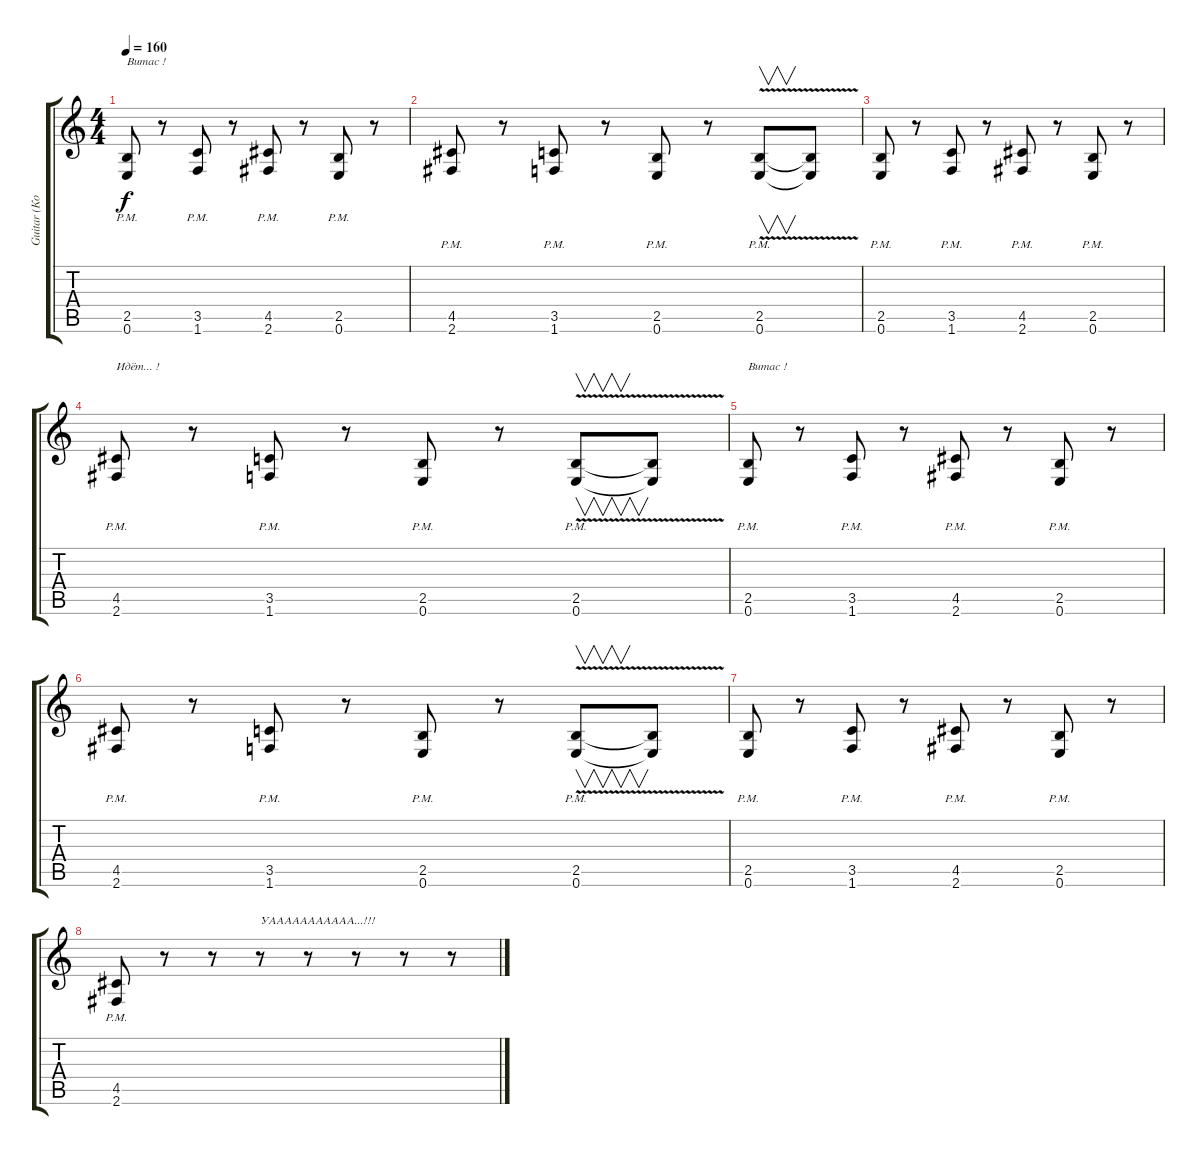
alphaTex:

\track ("Guitar (Колян)" "Guitar (Ко") {instrument distortionguitar}
\staff {score tabs}
\tuning (E4 B3 G3 D3 A2 E2) {hide}
\ts (4 4)
\tempo 160
\clef g2
\ks c
(2.5{pm} 0.6{pm}).8{txt "Витас !" dy f} r.8 (3.5{pm} 1.6{pm}).8 r.8 (4.5{pm} 2.6{pm}).8 r.8 (2.5{pm} 0.6{pm}).8 r.8 |
(4.5{pm} 2.6{pm}).8 r.8 (3.5{pm} 1.6{pm}).8 r.8 (2.5{pm} 0.6{pm}).8 r.8 (2.5{v pm} 0.6{v pm}).8{v} (2.5{t} 0.6{t}).8 |
(2.5{pm} 0.6{pm}).8 r.8 (3.5{pm} 1.6{pm}).8 r.8 (4.5{pm} 2.6{pm}).8 r.8 (2.5{pm} 0.6{pm}).8 r.8 |
(4.5{pm} 2.6{pm}).8{txt "Идёт... !"} r.8 (3.5{pm} 1.6{pm}).8 r.8 (2.5{pm} 0.6{pm}).8 r.8 (2.5{v pm} 0.6{v pm}).8{v} (2.5{t} 0.6{t}).8 |
(2.5{pm} 0.6{pm}).8{txt "Витас !"} r.8 (3.5{pm} 1.6{pm}).8 r.8 (4.5{pm} 2.6{pm}).8 r.8 (2.5{pm} 0.6{pm}).8 r.8 |
(4.5{pm} 2.6{pm}).8 r.8 (3.5{pm} 1.6{pm}).8 r.8 (2.5{pm} 0.6{pm}).8 r.8 (2.5{v pm} 0.6{v pm}).8{v} (2.5{t} 0.6{t}).8 |
(2.5{pm} 0.6{pm}).8 r.8 (3.5{pm} 1.6{pm}).8 r.8 (4.5{pm} 2.6{pm}).8 r.8 (2.5{pm} 0.6{pm}).8 r.8 |
(4.5{pm} 2.6{pm}).8 r.8 r.8 r.8{txt "УААААААААААА...!!!"} r.8 r.8 r.8 r.8
